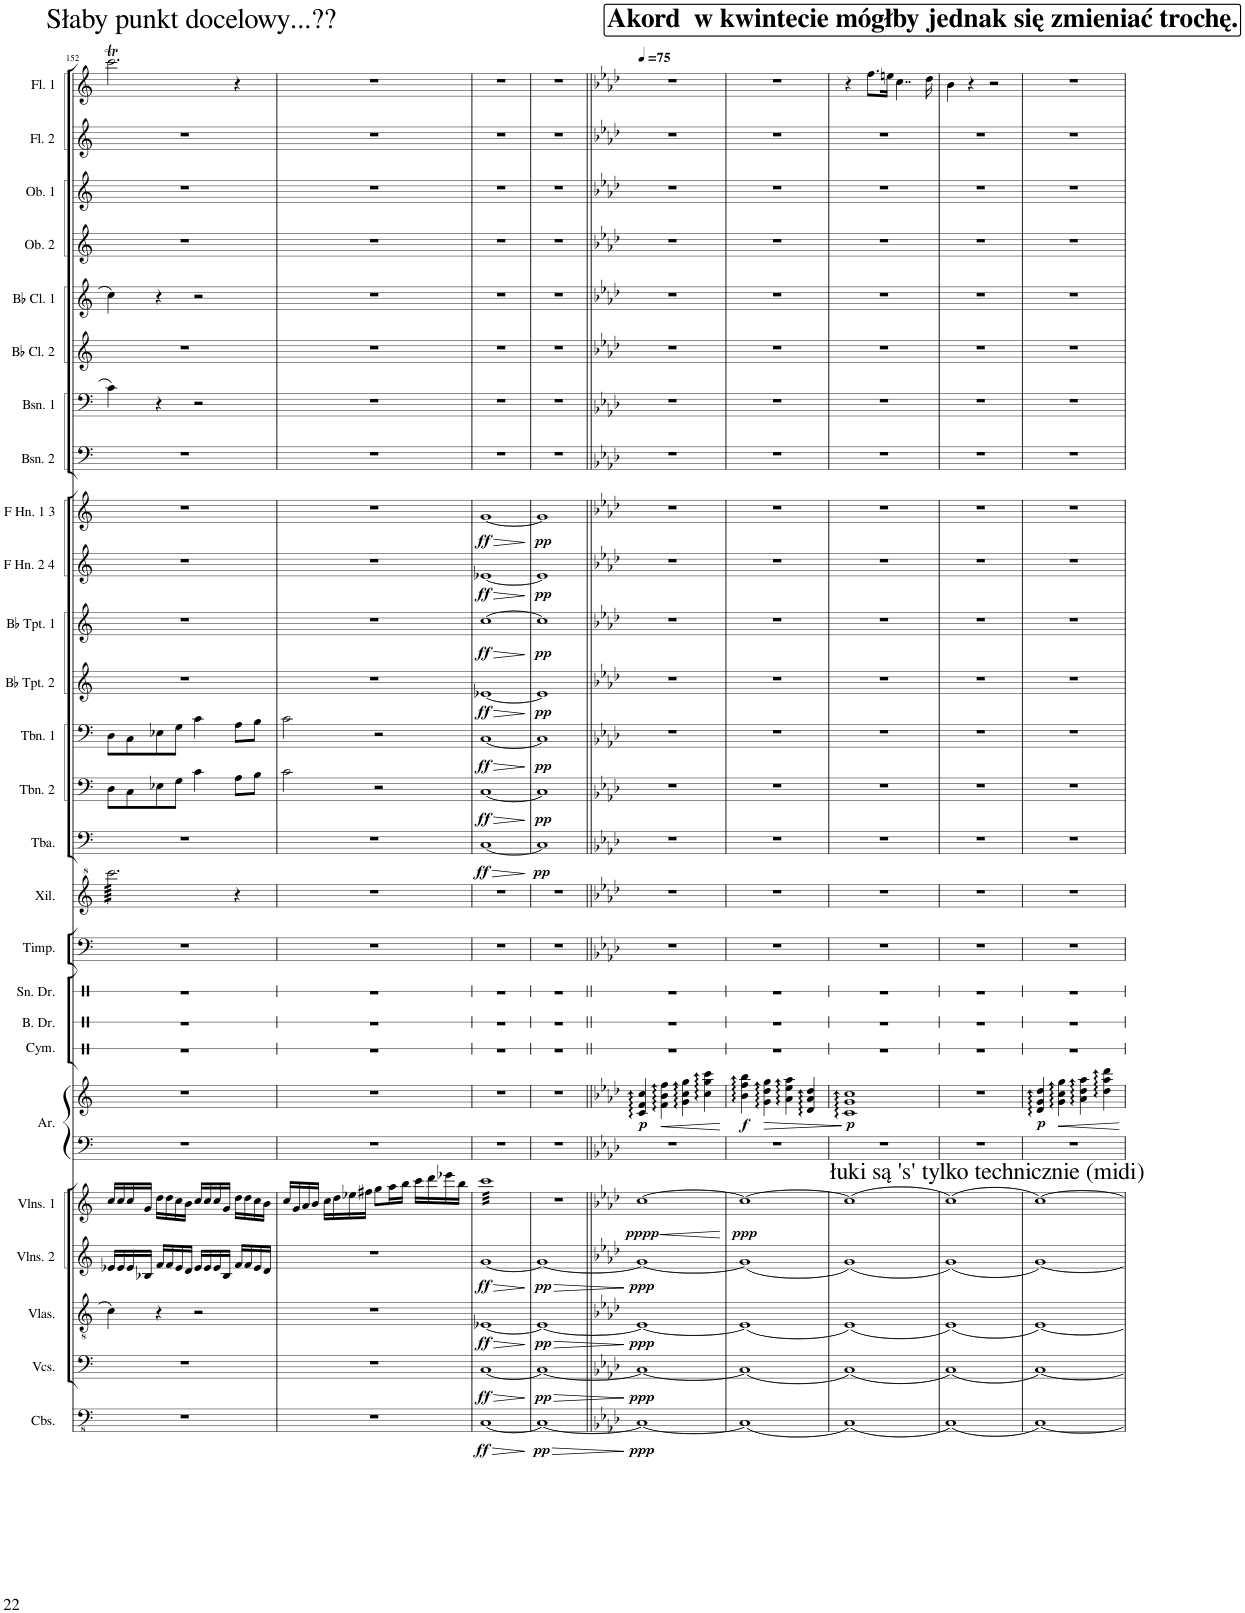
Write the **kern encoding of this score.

**kern	**dynam	**kern	**dynam	**kern	**dynam	**kern	**dynam	**kern	**dynam	**kern	**kern	**dynam	**kern	**kern	**kern	**kern	**kern	**kern	**dynam	**kern	**dynam	**kern	**dynam	**kern	**dynam	**kern	**dynam	**kern	**dynam	**kern	**dynam	**kern	**kern	**kern	**kern	**kern	**kern	**kern	**kern
*part26	*part26	*part25	*part25	*part24	*part24	*part23	*part23	*part22	*part22	*part21	*part21	*part21	*part20	*part19	*part18	*part17	*part16	*part15	*part15	*part14	*part14	*part13	*part13	*part12	*part12	*part11	*part11	*part10	*part10	*part9	*part9	*part8	*part7	*part6	*part5	*part4	*part3	*part2	*part1
*staff27	*staff27	*staff26	*staff26	*staff25	*staff25	*staff24	*staff24	*staff23	*staff23	*staff22	*staff21	*staff21/22	*staff20	*staff19	*staff18	*staff17	*staff16	*staff15	*staff15	*staff14	*staff14	*staff13	*staff13	*staff12	*staff12	*staff11	*staff11	*staff10	*staff10	*staff9	*staff9	*staff8	*staff7	*staff6	*staff5	*staff4	*staff3	*staff2	*staff1
*I"Contrabasses	*	*I"Violoncellos	*	*I"Violas	*	*I"Violins 2	*	*I"Violins 1	*	*I"Arpa	*	*	*I"Cymbal	*I"Bass Drum	*I"Snare Drum	*I"Timpani	*I"Xilofono	*I"Tuba	*	*I"Trombone 2	*	*I"Trombone 1	*	*I"Bb Trumpet 2	*	*I"Bb Trumpet 1	*	*I"F Horn 2 &amp; 4	*	*I"F Horn 1 &amp; 3	*	*I"Bassoon 2	*I"Bassoon 1	*I"Bb Clarinet 2	*I"Bb Clarinet 1	*I"Oboe 2	*I"Oboe 1	*I"Flute 2	*I"Flute 1
*I'Cbs.	*	*I'Vcs.	*	*I'Vlas.	*	*I'Vlns. 2	*	*I'Vlns. 1	*	*I'Ar.	*	*	*I'Cym.	*I'B. Dr.	*I'Sn. Dr.	*I'Timp.	*I'Xil.	*I'Tba.	*	*I'Tbn. 2	*	*I'Tbn. 1	*	*I'Bb Tpt. 2	*	*I'Bb Tpt. 1	*	*I'F Hn. 2 4	*	*I'F Hn. 1 3	*	*I'Bsn. 2	*I'Bsn. 1	*I'Bb Cl. 2	*I'Bb Cl. 1	*I'Ob. 2	*I'Ob. 1	*I'Fl. 2	*I'Fl. 1
!!LO:PB:g=z
*clefFv4	*	*clefF4	*	*clefGv2	*	*clefG2	*	*clefG2	*	*clefF4	*clefG2	*	*clefX	*clefX	*clefX	*clefF4	*clefG^2	*clefF4	*	*clefF4	*	*clefF4	*	*clefG2	*	*clefG2	*	*clefG2	*	*clefG2	*	*clefF4	*clefF4	*clefG2	*clefG2	*clefG2	*clefG2	*clefG2	*clefG2
*	*	*	*	*	*	*	*	*	*	*	*	*	*	*	*	*	*	*	*	*	*	*	*	*ITrd1c2	*	*ITrd1c2	*	*ITrd4c7	*	*ITrd4c7	*	*	*	*ITrd1c2	*ITrd1c2	*	*	*	*
*k[]	*	*k[]	*	*k[]	*	*k[]	*	*k[]	*	*k[]	*k[]	*	*k[]	*k[]	*k[]	*k[]	*k[]	*k[]	*	*k[]	*	*k[]	*	*k[]	*	*k[]	*	*k[]	*	*k[]	*	*k[]	*k[]	*k[]	*k[]	*k[]	*k[]	*k[]	*k[]
*M4/4	*	*M4/4	*	*M4/4	*	*M4/4	*	*M4/4	*	*M4/4	*M4/4	*	*M4/4	*M4/4	*M4/4	*M4/4	*M4/4	*M4/4	*	*M4/4	*	*M4/4	*	*M4/4	*	*M4/4	*	*M4/4	*	*M4/4	*	*M4/4	*M4/4	*M4/4	*M4/4	*M4/4	*M4/4	*M4/4	*M4/4
=152	=152	=152	=152	=152	=152	=152	=152	=152	=152	=152	=152	=152	=152	=152	=152	=152	=152	=152	=152	=152	=152	=152	=152	=152	=152	=152	=152	=152	=152	=152	=152	=152	=152	=152	=152	=152	=152	=152	=152
!	!	!	!	!	!	!	!	!	!	!	!	!	!	!	!	!	!	!	!	!	!	!	!	!	!	!	!	!	!	!	!	!	!	!	!	!	!	!	!LO:TX:a:t=Słaby punkt docelowy...??
*	*	*	*	*	*	*	*	*	*	*	*	*	*	*	*	*	*tremolo	*	*	*	*	*	*	*	*	*	*	*	*	*	*	*	*	*	*	*	*	*	*
1r	.	1r	.	4c\	.	16e-X/LL	.	16cc/LL	.	1r	1r	.	1r	1r	1r	1r	64cccc\LLLL	1r	.	8D\L	.	8D\L	.	1r	.	1r	.	1r	.	1r	.	1r	4c\	1r	4cc\	1r	1r	1r	2.cccT\
.	.	.	.	.	.	.	.	.	.	.	.	.	.	.	.	.	64cccc\	.	.	.	.	.	.	.	.	.	.	.	.	.	.	.	.	.	.	.	.	.	.
.	.	.	.	.	.	.	.	.	.	.	.	.	.	.	.	.	64cccc\	.	.	.	.	.	.	.	.	.	.	.	.	.	.	.	.	.	.	.	.	.	.
.	.	.	.	.	.	.	.	.	.	.	.	.	.	.	.	.	64cccc\	.	.	.	.	.	.	.	.	.	.	.	.	.	.	.	.	.	.	.	.	.	.
.	.	.	.	.	.	16e-/	.	16cc/	.	.	.	.	.	.	.	.	64cccc\	.	.	.	.	.	.	.	.	.	.	.	.	.	.	.	.	.	.	.	.	.	.
.	.	.	.	.	.	.	.	.	.	.	.	.	.	.	.	.	64cccc\	.	.	.	.	.	.	.	.	.	.	.	.	.	.	.	.	.	.	.	.	.	.
.	.	.	.	.	.	.	.	.	.	.	.	.	.	.	.	.	64cccc\	.	.	.	.	.	.	.	.	.	.	.	.	.	.	.	.	.	.	.	.	.	.
.	.	.	.	.	.	.	.	.	.	.	.	.	.	.	.	.	64cccc\	.	.	.	.	.	.	.	.	.	.	.	.	.	.	.	.	.	.	.	.	.	.
.	.	.	.	.	.	16e-/	.	16cc/	.	.	.	.	.	.	.	.	64cccc\	.	.	8C\	.	8C\	.	.	.	.	.	.	.	.	.	.	.	.	.	.	.	.	.
.	.	.	.	.	.	.	.	.	.	.	.	.	.	.	.	.	64cccc\	.	.	.	.	.	.	.	.	.	.	.	.	.	.	.	.	.	.	.	.	.	.
.	.	.	.	.	.	.	.	.	.	.	.	.	.	.	.	.	64cccc\	.	.	.	.	.	.	.	.	.	.	.	.	.	.	.	.	.	.	.	.	.	.
.	.	.	.	.	.	.	.	.	.	.	.	.	.	.	.	.	64cccc\	.	.	.	.	.	.	.	.	.	.	.	.	.	.	.	.	.	.	.	.	.	.
.	.	.	.	.	.	16B-X/JJ	.	16g/JJ	.	.	.	.	.	.	.	.	64cccc\	.	.	.	.	.	.	.	.	.	.	.	.	.	.	.	.	.	.	.	.	.	.
.	.	.	.	.	.	.	.	.	.	.	.	.	.	.	.	.	64cccc\	.	.	.	.	.	.	.	.	.	.	.	.	.	.	.	.	.	.	.	.	.	.
.	.	.	.	.	.	.	.	.	.	.	.	.	.	.	.	.	64cccc\	.	.	.	.	.	.	.	.	.	.	.	.	.	.	.	.	.	.	.	.	.	.
.	.	.	.	.	.	.	.	.	.	.	.	.	.	.	.	.	64cccc\	.	.	.	.	.	.	.	.	.	.	.	.	.	.	.	.	.	.	.	.	.	.
.	.	.	.	4r	.	16f/LL	.	16dd\LL	.	.	.	.	.	.	.	.	64cccc\	.	.	8E-X\	.	8E-X\	.	.	.	.	.	.	.	.	.	.	4r	.	4r	.	.	.	.
.	.	.	.	.	.	.	.	.	.	.	.	.	.	.	.	.	64cccc\	.	.	.	.	.	.	.	.	.	.	.	.	.	.	.	.	.	.	.	.	.	.
.	.	.	.	.	.	.	.	.	.	.	.	.	.	.	.	.	64cccc\	.	.	.	.	.	.	.	.	.	.	.	.	.	.	.	.	.	.	.	.	.	.
.	.	.	.	.	.	.	.	.	.	.	.	.	.	.	.	.	64cccc\	.	.	.	.	.	.	.	.	.	.	.	.	.	.	.	.	.	.	.	.	.	.
.	.	.	.	.	.	16f/	.	16dd\	.	.	.	.	.	.	.	.	64cccc\	.	.	.	.	.	.	.	.	.	.	.	.	.	.	.	.	.	.	.	.	.	.
.	.	.	.	.	.	.	.	.	.	.	.	.	.	.	.	.	64cccc\	.	.	.	.	.	.	.	.	.	.	.	.	.	.	.	.	.	.	.	.	.	.
.	.	.	.	.	.	.	.	.	.	.	.	.	.	.	.	.	64cccc\	.	.	.	.	.	.	.	.	.	.	.	.	.	.	.	.	.	.	.	.	.	.
.	.	.	.	.	.	.	.	.	.	.	.	.	.	.	.	.	64cccc\	.	.	.	.	.	.	.	.	.	.	.	.	.	.	.	.	.	.	.	.	.	.
.	.	.	.	.	.	16e-/	.	16cc\	.	.	.	.	.	.	.	.	64cccc\	.	.	8G\J	.	8G\J	.	.	.	.	.	.	.	.	.	.	.	.	.	.	.	.	.
.	.	.	.	.	.	.	.	.	.	.	.	.	.	.	.	.	64cccc\	.	.	.	.	.	.	.	.	.	.	.	.	.	.	.	.	.	.	.	.	.	.
.	.	.	.	.	.	.	.	.	.	.	.	.	.	.	.	.	64cccc\	.	.	.	.	.	.	.	.	.	.	.	.	.	.	.	.	.	.	.	.	.	.
.	.	.	.	.	.	.	.	.	.	.	.	.	.	.	.	.	64cccc\	.	.	.	.	.	.	.	.	.	.	.	.	.	.	.	.	.	.	.	.	.	.
.	.	.	.	.	.	16d/JJ	.	16b\JJ	.	.	.	.	.	.	.	.	64cccc\	.	.	.	.	.	.	.	.	.	.	.	.	.	.	.	.	.	.	.	.	.	.
.	.	.	.	.	.	.	.	.	.	.	.	.	.	.	.	.	64cccc\	.	.	.	.	.	.	.	.	.	.	.	.	.	.	.	.	.	.	.	.	.	.
.	.	.	.	.	.	.	.	.	.	.	.	.	.	.	.	.	64cccc\	.	.	.	.	.	.	.	.	.	.	.	.	.	.	.	.	.	.	.	.	.	.
.	.	.	.	.	.	.	.	.	.	.	.	.	.	.	.	.	64cccc\	.	.	.	.	.	.	.	.	.	.	.	.	.	.	.	.	.	.	.	.	.	.
.	.	.	.	2r	.	16e-/LL	.	16cc/LL	.	.	.	.	.	.	.	.	64cccc\	.	.	4c\	.	4c\	.	.	.	.	.	.	.	.	.	.	2r	.	2r	.	.	.	.
.	.	.	.	.	.	.	.	.	.	.	.	.	.	.	.	.	64cccc\	.	.	.	.	.	.	.	.	.	.	.	.	.	.	.	.	.	.	.	.	.	.
.	.	.	.	.	.	.	.	.	.	.	.	.	.	.	.	.	64cccc\	.	.	.	.	.	.	.	.	.	.	.	.	.	.	.	.	.	.	.	.	.	.
.	.	.	.	.	.	.	.	.	.	.	.	.	.	.	.	.	64cccc\	.	.	.	.	.	.	.	.	.	.	.	.	.	.	.	.	.	.	.	.	.	.
.	.	.	.	.	.	16e-/	.	16cc/	.	.	.	.	.	.	.	.	64cccc\	.	.	.	.	.	.	.	.	.	.	.	.	.	.	.	.	.	.	.	.	.	.
.	.	.	.	.	.	.	.	.	.	.	.	.	.	.	.	.	64cccc\	.	.	.	.	.	.	.	.	.	.	.	.	.	.	.	.	.	.	.	.	.	.
.	.	.	.	.	.	.	.	.	.	.	.	.	.	.	.	.	64cccc\	.	.	.	.	.	.	.	.	.	.	.	.	.	.	.	.	.	.	.	.	.	.
.	.	.	.	.	.	.	.	.	.	.	.	.	.	.	.	.	64cccc\	.	.	.	.	.	.	.	.	.	.	.	.	.	.	.	.	.	.	.	.	.	.
.	.	.	.	.	.	16e-/	.	16cc/	.	.	.	.	.	.	.	.	64cccc\	.	.	.	.	.	.	.	.	.	.	.	.	.	.	.	.	.	.	.	.	.	.
.	.	.	.	.	.	.	.	.	.	.	.	.	.	.	.	.	64cccc\	.	.	.	.	.	.	.	.	.	.	.	.	.	.	.	.	.	.	.	.	.	.
.	.	.	.	.	.	.	.	.	.	.	.	.	.	.	.	.	64cccc\	.	.	.	.	.	.	.	.	.	.	.	.	.	.	.	.	.	.	.	.	.	.
.	.	.	.	.	.	.	.	.	.	.	.	.	.	.	.	.	64cccc\	.	.	.	.	.	.	.	.	.	.	.	.	.	.	.	.	.	.	.	.	.	.
.	.	.	.	.	.	16B-/JJ	.	16g/JJ	.	.	.	.	.	.	.	.	64cccc\	.	.	.	.	.	.	.	.	.	.	.	.	.	.	.	.	.	.	.	.	.	.
.	.	.	.	.	.	.	.	.	.	.	.	.	.	.	.	.	64cccc\	.	.	.	.	.	.	.	.	.	.	.	.	.	.	.	.	.	.	.	.	.	.
.	.	.	.	.	.	.	.	.	.	.	.	.	.	.	.	.	64cccc\	.	.	.	.	.	.	.	.	.	.	.	.	.	.	.	.	.	.	.	.	.	.
.	.	.	.	.	.	.	.	.	.	.	.	.	.	.	.	.	64cccc\JJJJ	.	.	.	.	.	.	.	.	.	.	.	.	.	.	.	.	.	.	.	.	.	.
*	*	*	*	*	*	*	*	*	*	*	*	*	*	*	*	*	*Xtremolo	*	*	*	*	*	*	*	*	*	*	*	*	*	*	*	*	*	*	*	*	*	*
.	.	.	.	.	.	16f/LL	.	16dd\LL	.	.	.	.	.	.	.	.	4r	.	.	8A\L	.	8A\L	.	.	.	.	.	.	.	.	.	.	.	.	.	.	.	.	4r
.	.	.	.	.	.	16f/	.	16dd\	.	.	.	.	.	.	.	.	.	.	.	.	.	.	.	.	.	.	.	.	.	.	.	.	.	.	.	.	.	.	.
.	.	.	.	.	.	16e-/	.	16cc\	.	.	.	.	.	.	.	.	.	.	.	8B\J	.	8B\J	.	.	.	.	.	.	.	.	.	.	.	.	.	.	.	.	.
.	.	.	.	.	.	16d/JJ	.	16b\JJ	.	.	.	.	.	.	.	.	.	.	.	.	.	.	.	.	.	.	.	.	.	.	.	.	.	.	.	.	.	.	.
=153	=153	=153	=153	=153	=153	=153	=153	=153	=153	=153	=153	=153	=153	=153	=153	=153	=153	=153	=153	=153	=153	=153	=153	=153	=153	=153	=153	=153	=153	=153	=153	=153	=153	=153	=153	=153	=153	=153	=153
1r	.	1r	.	1r	.	1r	.	16cc/LL	.	1r	1r	.	1r	1r	1r	1r	1r	1r	.	2c\	.	2c\	.	1r	.	1r	.	1r	.	1r	.	1r	1r	1r	1r	1r	1r	1r	1r
.	.	.	.	.	.	.	.	16g/	.	.	.	.	.	.	.	.	.	.	.	.	.	.	.	.	.	.	.	.	.	.	.	.	.	.	.	.	.	.	.
.	.	.	.	.	.	.	.	16a/	.	.	.	.	.	.	.	.	.	.	.	.	.	.	.	.	.	.	.	.	.	.	.	.	.	.	.	.	.	.	.
.	.	.	.	.	.	.	.	16b/JJ	.	.	.	.	.	.	.	.	.	.	.	.	.	.	.	.	.	.	.	.	.	.	.	.	.	.	.	.	.	.	.
.	.	.	.	.	.	.	.	16cc\LL	.	.	.	.	.	.	.	.	.	.	.	.	.	.	.	.	.	.	.	.	.	.	.	.	.	.	.	.	.	.	.
.	.	.	.	.	.	.	.	16dd\	.	.	.	.	.	.	.	.	.	.	.	.	.	.	.	.	.	.	.	.	.	.	.	.	.	.	.	.	.	.	.
.	.	.	.	.	.	.	.	16ee-X\	.	.	.	.	.	.	.	.	.	.	.	.	.	.	.	.	.	.	.	.	.	.	.	.	.	.	.	.	.	.	.
.	.	.	.	.	.	.	.	16ff#X\JJ	.	.	.	.	.	.	.	.	.	.	.	.	.	.	.	.	.	.	.	.	.	.	.	.	.	.	.	.	.	.	.
.	.	.	.	.	.	.	.	8gg\L	.	.	.	.	.	.	.	.	.	.	.	2r	.	2r	.	.	.	.	.	.	.	.	.	.	.	.	.	.	.	.	.
.	.	.	.	.	.	.	.	16aa\L	.	.	.	.	.	.	.	.	.	.	.	.	.	.	.	.	.	.	.	.	.	.	.	.	.	.	.	.	.	.	.
.	.	.	.	.	.	.	.	16bb\JJ	.	.	.	.	.	.	.	.	.	.	.	.	.	.	.	.	.	.	.	.	.	.	.	.	.	.	.	.	.	.	.
.	.	.	.	.	.	.	.	16ccc\LL	.	.	.	.	.	.	.	.	.	.	.	.	.	.	.	.	.	.	.	.	.	.	.	.	.	.	.	.	.	.	.
.	.	.	.	.	.	.	.	16ddd\	.	.	.	.	.	.	.	.	.	.	.	.	.	.	.	.	.	.	.	.	.	.	.	.	.	.	.	.	.	.	.
.	.	.	.	.	.	.	.	16eee-X\	.	.	.	.	.	.	.	.	.	.	.	.	.	.	.	.	.	.	.	.	.	.	.	.	.	.	.	.	.	.	.
.	.	.	.	.	.	.	.	16bb\JJ	.	.	.	.	.	.	.	.	.	.	.	.	.	.	.	.	.	.	.	.	.	.	.	.	.	.	.	.	.	.	.
=154	=154	=154	=154	=154	=154	=154	=154	=154	=154	=154	=154	=154	=154	=154	=154	=154	=154	=154	=154	=154	=154	=154	=154	=154	=154	=154	=154	=154	=154	=154	=154	=154	=154	=154	=154	=154	=154	=154	=154
!	!LO:HP:b	!	!LO:HP:b	!	!LO:HP:b	!	!LO:HP:b	!	!	!	!	!	!	!	!	!	!	!	!LO:HP:b	!	!LO:HP:b	!	!LO:HP:b	!	!LO:HP:b	!	!LO:HP:b	!	!LO:HP:b	!	!LO:HP:b	!	!	!	!	!	!	!	!
!	!LO:DY:n=1:b	!	!LO:DY:n=1:b	!	!LO:DY:n=1:b	!	!LO:DY:n=1:b	!	!	!	!	!	!	!	!	!	!	!	!LO:DY:n=1:b	!	!LO:DY:n=1:b	!	!LO:DY:n=1:b	!	!LO:DY:n=1:b	!	!LO:DY:n=1:b	!	!LO:DY:n=1:b	!	!LO:DY:n=1:b	!	!	!	!	!	!	!	!
*	*	*	*	*	*	*	*	*tremolo	*	*	*	*	*	*	*	*	*	*	*	*	*	*	*	*	*	*	*	*	*	*	*	*	*	*	*	*	*	*	*
[1CC	> ff	[1C	> ff	[1E-X	> ff	[1g	> ff	32cccLLL	.	1r	1r	.	1r	1r	1r	1r	1r	[1C	> ff	[1C	> ff	[1C	> ff	[1e-X	> ff	[1cc	> ff	[1e-X	> ff	[1g	> ff	1r	1r	1r	1r	1r	1r	1r	1r
.	.	.	.	.	.	.	.	32ccc	.	.	.	.	.	.	.	.	.	.	.	.	.	.	.	.	.	.	.	.	.	.	.	.	.	.	.	.	.	.	.
.	.	.	.	.	.	.	.	32ccc	.	.	.	.	.	.	.	.	.	.	.	.	.	.	.	.	.	.	.	.	.	.	.	.	.	.	.	.	.	.	.
.	.	.	.	.	.	.	.	32ccc	.	.	.	.	.	.	.	.	.	.	.	.	.	.	.	.	.	.	.	.	.	.	.	.	.	.	.	.	.	.	.
.	.	.	.	.	.	.	.	32ccc	.	.	.	.	.	.	.	.	.	.	.	.	.	.	.	.	.	.	.	.	.	.	.	.	.	.	.	.	.	.	.
.	.	.	.	.	.	.	.	32ccc	.	.	.	.	.	.	.	.	.	.	.	.	.	.	.	.	.	.	.	.	.	.	.	.	.	.	.	.	.	.	.
.	.	.	.	.	.	.	.	32ccc	.	.	.	.	.	.	.	.	.	.	.	.	.	.	.	.	.	.	.	.	.	.	.	.	.	.	.	.	.	.	.
.	.	.	.	.	.	.	.	32ccc	.	.	.	.	.	.	.	.	.	.	.	.	.	.	.	.	.	.	.	.	.	.	.	.	.	.	.	.	.	.	.
.	.	.	.	.	.	.	.	32ccc	.	.	.	.	.	.	.	.	.	.	.	.	.	.	.	.	.	.	.	.	.	.	.	.	.	.	.	.	.	.	.
.	.	.	.	.	.	.	.	32ccc	.	.	.	.	.	.	.	.	.	.	.	.	.	.	.	.	.	.	.	.	.	.	.	.	.	.	.	.	.	.	.
.	.	.	.	.	.	.	.	32ccc	.	.	.	.	.	.	.	.	.	.	.	.	.	.	.	.	.	.	.	.	.	.	.	.	.	.	.	.	.	.	.
.	.	.	.	.	.	.	.	32ccc	.	.	.	.	.	.	.	.	.	.	.	.	.	.	.	.	.	.	.	.	.	.	.	.	.	.	.	.	.	.	.
.	.	.	.	.	.	.	.	32ccc	.	.	.	.	.	.	.	.	.	.	.	.	.	.	.	.	.	.	.	.	.	.	.	.	.	.	.	.	.	.	.
.	.	.	.	.	.	.	.	32ccc	.	.	.	.	.	.	.	.	.	.	.	.	.	.	.	.	.	.	.	.	.	.	.	.	.	.	.	.	.	.	.
.	.	.	.	.	.	.	.	32ccc	.	.	.	.	.	.	.	.	.	.	.	.	.	.	.	.	.	.	.	.	.	.	.	.	.	.	.	.	.	.	.
.	.	.	.	.	.	.	.	32ccc	.	.	.	.	.	.	.	.	.	.	.	.	.	.	.	.	.	.	.	.	.	.	.	.	.	.	.	.	.	.	.
.	.	.	.	.	.	.	.	32ccc	.	.	.	.	.	.	.	.	.	.	.	.	.	.	.	.	.	.	.	.	.	.	.	.	.	.	.	.	.	.	.
.	.	.	.	.	.	.	.	32ccc	.	.	.	.	.	.	.	.	.	.	.	.	.	.	.	.	.	.	.	.	.	.	.	.	.	.	.	.	.	.	.
.	.	.	.	.	.	.	.	32ccc	.	.	.	.	.	.	.	.	.	.	.	.	.	.	.	.	.	.	.	.	.	.	.	.	.	.	.	.	.	.	.
.	.	.	.	.	.	.	.	32ccc	.	.	.	.	.	.	.	.	.	.	.	.	.	.	.	.	.	.	.	.	.	.	.	.	.	.	.	.	.	.	.
.	.	.	.	.	.	.	.	32ccc	.	.	.	.	.	.	.	.	.	.	.	.	.	.	.	.	.	.	.	.	.	.	.	.	.	.	.	.	.	.	.
.	.	.	.	.	.	.	.	32ccc	.	.	.	.	.	.	.	.	.	.	.	.	.	.	.	.	.	.	.	.	.	.	.	.	.	.	.	.	.	.	.
.	.	.	.	.	.	.	.	32ccc	.	.	.	.	.	.	.	.	.	.	.	.	.	.	.	.	.	.	.	.	.	.	.	.	.	.	.	.	.	.	.
.	.	.	.	.	.	.	.	32ccc	.	.	.	.	.	.	.	.	.	.	.	.	.	.	.	.	.	.	.	.	.	.	.	.	.	.	.	.	.	.	.
.	.	.	.	.	.	.	.	32ccc	.	.	.	.	.	.	.	.	.	.	.	.	.	.	.	.	.	.	.	.	.	.	.	.	.	.	.	.	.	.	.
.	.	.	.	.	.	.	.	32ccc	.	.	.	.	.	.	.	.	.	.	.	.	.	.	.	.	.	.	.	.	.	.	.	.	.	.	.	.	.	.	.
.	.	.	.	.	.	.	.	32ccc	.	.	.	.	.	.	.	.	.	.	.	.	.	.	.	.	.	.	.	.	.	.	.	.	.	.	.	.	.	.	.
.	.	.	.	.	.	.	.	32ccc	.	.	.	.	.	.	.	.	.	.	.	.	.	.	.	.	.	.	.	.	.	.	.	.	.	.	.	.	.	.	.
.	.	.	.	.	.	.	.	32ccc	.	.	.	.	.	.	.	.	.	.	.	.	.	.	.	.	.	.	.	.	.	.	.	.	.	.	.	.	.	.	.
.	.	.	.	.	.	.	.	32ccc	.	.	.	.	.	.	.	.	.	.	.	.	.	.	.	.	.	.	.	.	.	.	.	.	.	.	.	.	.	.	.
.	.	.	.	.	.	.	.	32ccc	.	.	.	.	.	.	.	.	.	.	.	.	.	.	.	.	.	.	.	.	.	.	.	.	.	.	.	.	.	.	.
.	.	.	.	.	.	.	.	32cccJJJ	.	.	.	.	.	.	.	.	.	.	.	.	.	.	.	.	.	.	.	.	.	.	.	.	.	.	.	.	.	.	.
*	*	*	*	*	*	*	*	*Xtremolo	*	*	*	*	*	*	*	*	*	*	*	*	*	*	*	*	*	*	*	*	*	*	*	*	*	*	*	*	*	*	*
.	]	.	]	.	]	.	]	.	.	.	.	.	.	.	.	.	.	.	]	.	]	.	]	.	]	.	]	.	]	.	]	.	.	.	.	.	.	.	.
=155	=155	=155	=155	=155	=155	=155	=155	=155	=155	=155	=155	=155	=155	=155	=155	=155	=155	=155	=155	=155	=155	=155	=155	=155	=155	=155	=155	=155	=155	=155	=155	=155	=155	=155	=155	=155	=155	=155	=155
!	!LO:HP:b	!	!LO:HP:b	!	!LO:HP:b	!	!LO:HP:b	!	!	!	!	!	!	!	!	!	!	!	!	!	!	!	!	!	!	!	!	!	!	!	!	!	!	!	!	!	!	!	!
!	!LO:DY:n=1:b	!	!LO:DY:n=1:b	!	!LO:DY:n=1:b	!	!LO:DY:n=1:b	!	!	!	!	!	!	!	!	!	!	!	!LO:DY:b	!	!LO:DY:b	!	!LO:DY:b	!	!LO:DY:b	!	!LO:DY:b	!	!LO:DY:b	!	!LO:DY:b	!	!	!	!	!	!	!	!
1CC_	> pp	1C_	> pp	1E-_	> pp	1g_	> pp	1r	.	1r	1r	.	1r	1r	1r	1r	1r	1C]	pp	1C]	pp	1C]	pp	1e-]	pp	1cc]	pp	1e-]	pp	1g]	pp	1r	1r	1r	1r	1r	1r	1r	1r
.	]	.	]	.	]	.	]	.	.	.	.	.	.	.	.	.	.	.	.	.	.	.	.	.	.	.	.	.	.	.	.	.	.	.	.	.	.	.	.
=156||	=156||	=156||	=156||	=156||	=156||	=156||	=156||	=156||	=156||	=156||	=156||	=156||	=156||	=156||	=156||	=156||	=156||	=156||	=156||	=156||	=156||	=156||	=156||	=156||	=156||	=156||	=156||	=156||	=156||	=156||	=156||	=156||	=156||	=156||	=156||	=156||	=156||	=156||	=156||
!!LO:REH:place=s1:a:B:cj:fs=24:t=Akord  w kwintecie mógłby jednak się zmieniać trochę.
*k[b-e-a-d-]	*	*k[b-e-a-d-]	*	*k[b-e-a-d-]	*	*k[b-e-a-d-]	*	*k[b-e-a-d-]	*	*k[b-e-a-d-]	*k[b-e-a-d-]	*	*	*	*	*k[b-e-a-d-]	*k[b-e-a-d-]	*k[b-e-a-d-]	*	*k[b-e-a-d-]	*	*k[b-e-a-d-]	*	*k[b-e-a-d-]	*	*k[b-e-a-d-]	*	*k[b-e-a-d-]	*	*k[b-e-a-d-]	*	*k[b-e-a-d-]	*k[b-e-a-d-]	*k[b-e-a-d-]	*k[b-e-a-d-]	*k[b-e-a-d-]	*k[b-e-a-d-]	*k[b-e-a-d-]	*k[b-e-a-d-]
*	*	*	*	*	*	*	*	*	*	*	*	*	*	*	*	*	*	*	*	*	*	*	*	*	*	*	*	*	*	*	*	*	*	*	*	*	*	*	*MM75
!	!LO:DY:b	!	!LO:DY:b	!	!LO:DY:b	!	!LO:DY:b	!	!LO:HP:b	!	!	!	!	!	!	!	!	!	!	!	!	!	!	!	!	!	!	!	!	!	!	!	!	!	!	!	!	!	!
!	!	!	!	!	!	!	!	!	!LO:DY:n=1:b	!	!	!LO:DY:b	!	!	!	!	!	!	!	!	!	!	!	!	!	!	!	!	!	!	!	!	!	!	!	!	!	!	!
1CC_	ppp	1C_	ppp	1E-_	ppp	1g_	ppp	[1cc	< pppp	1r	4c/ 4f/ 4cc/	p	1r	1r	1r	1r	1r	1r	.	1r	.	1r	.	1r	.	1r	.	1r	.	1r	.	1r	1r	1r	1r	1r	1r	1r	1r
!	!	!	!	!	!	!	!	!	!	!	!	!LO:HP:b	!	!	!	!	!	!	!	!	!	!	!	!	!	!	!	!	!	!	!	!	!	!	!	!	!	!	!
.	.	.	.	.	.	.	.	.	.	.	4f\ 4b-\ 4ff\	<	.	.	.	.	.	.	.	.	.	.	.	.	.	.	.	.	.	.	.	.	.	.	.	.	.	.	.
.	.	.	.	.	.	.	.	.	.	.	4g\ 4cc\ 4gg\	.	.	.	.	.	.	.	.	.	.	.	.	.	.	.	.	.	.	.	.	.	.	.	.	.	.	.	.
.	.	.	.	.	.	.	.	.	.	.	4cc\ 4gg\ 4ccc\	.	.	.	.	.	.	.	.	.	.	.	.	.	.	.	.	.	.	.	.	.	.	.	.	.	.	.	.
.	.	.	.	.	.	.	.	.	[	.	.	[	.	.	.	.	.	.	.	.	.	.	.	.	.	.	.	.	.	.	.	.	.	.	.	.	.	.	.
=157	=157	=157	=157	=157	=157	=157	=157	=157	=157	=157	=157	=157	=157	=157	=157	=157	=157	=157	=157	=157	=157	=157	=157	=157	=157	=157	=157	=157	=157	=157	=157	=157	=157	=157	=157	=157	=157	=157	=157
!	!	!	!	!	!	!	!	!	!LO:DY:b	!	!	!LO:DY:b	!	!	!	!	!	!	!	!	!	!	!	!	!	!	!	!	!	!	!	!	!	!	!	!	!	!	!
(1CC]	.	(1C]	.	(1E-]	.	(1g]	.	1cc_	ppp	1r	4b-\ 4ff\ 4bb-\	f	1r	1r	1r	1r	1r	1r	.	1r	.	1r	.	1r	.	1r	.	1r	.	1r	.	1r	1r	1r	1r	1r	1r	1r	1r
!	!	!	!	!	!	!	!	!	!	!	!	!LO:HP:b	!	!	!	!	!	!	!	!	!	!	!	!	!	!	!	!	!	!	!	!	!	!	!	!	!	!	!
.	.	.	.	.	.	.	.	.	.	.	4g\ 4dd-\ 4gg\	>	.	.	.	.	.	.	.	.	.	.	.	.	.	.	.	.	.	.	.	.	.	.	.	.	.	.	.
.	.	.	.	.	.	.	.	.	.	.	4a-\ 4ee-\ 4aa-\	.	.	.	.	.	.	.	.	.	.	.	.	.	.	.	.	.	.	.	.	.	.	.	.	.	.	.	.
.	.	.	.	.	.	.	.	.	.	.	4d-/ 4a-/ 4dd-/	.	.	.	.	.	.	.	.	.	.	.	.	.	.	.	.	.	.	.	.	.	.	.	.	.	.	.	.
.	.	.	.	.	.	.	.	.	.	.	.	]	.	.	.	.	.	.	.	.	.	.	.	.	.	.	.	.	.	.	.	.	.	.	.	.	.	.	.
=158	=158	=158	=158	=158	=158	=158	=158	=158	=158	=158	=158	=158	=158	=158	=158	=158	=158	=158	=158	=158	=158	=158	=158	=158	=158	=158	=158	=158	=158	=158	=158	=158	=158	=158	=158	=158	=158	=158	=158
!	!	!	!	!	!	!	!	!LO:TX:a:t=łuki są 's' tylko technicznie (midi)	!	!	!	!	!	!	!	!	!	!	!	!	!	!	!	!	!	!	!	!	!	!	!	!	!	!	!	!	!	!	!
!	!	!	!	!	!	!	!	!	!	!	!	!LO:DY:b	!	!	!	!	!	!	!	!	!	!	!	!	!	!	!	!	!	!	!	!	!	!	!	!	!	!	!
(1CC)	.	(1C)	.	(1E-)	.	(1g)	.	(1cc]	.	1r	1c 1g 1cc	p	1r	1r	1r	1r	1r	1r	.	1r	.	1r	.	1r	.	1r	.	1r	.	1r	.	1r	1r	1r	1r	1r	1r	1r	4r
.	.	.	.	.	.	.	.	.	.	.	.	.	.	.	.	.	.	.	.	.	.	.	.	.	.	.	.	.	.	.	.	.	.	.	.	.	.	.	8.ff\L
.	.	.	.	.	.	.	.	.	.	.	.	.	.	.	.	.	.	.	.	.	.	.	.	.	.	.	.	.	.	.	.	.	.	.	.	.	.	.	16een\Jk
.	.	.	.	.	.	.	.	.	.	.	.	.	.	.	.	.	.	.	.	.	.	.	.	.	.	.	.	.	.	.	.	.	.	.	.	.	.	.	4..cc\
.	.	.	.	.	.	.	.	.	.	.	.	.	.	.	.	.	.	.	.	.	.	.	.	.	.	.	.	.	.	.	.	.	.	.	.	.	.	.	16dd-\
=159	=159	=159	=159	=159	=159	=159	=159	=159	=159	=159	=159	=159	=159	=159	=159	=159	=159	=159	=159	=159	=159	=159	=159	=159	=159	=159	=159	=159	=159	=159	=159	=159	=159	=159	=159	=159	=159	=159	=159
(1CC)	.	(1C)	.	(1E-)	.	(1g)	.	(1cc)	.	1r	1r	.	1r	1r	1r	1r	1r	1r	.	1r	.	1r	.	1r	.	1r	.	1r	.	1r	.	1r	1r	1r	1r	1r	1r	1r	4b-\
.	.	.	.	.	.	.	.	.	.	.	.	.	.	.	.	.	.	.	.	.	.	.	.	.	.	.	.	.	.	.	.	.	.	.	.	.	.	.	4r
.	.	.	.	.	.	.	.	.	.	.	.	.	.	.	.	.	.	.	.	.	.	.	.	.	.	.	.	.	.	.	.	.	.	.	.	.	.	.	2r
=160	=160	=160	=160	=160	=160	=160	=160	=160	=160	=160	=160	=160	=160	=160	=160	=160	=160	=160	=160	=160	=160	=160	=160	=160	=160	=160	=160	=160	=160	=160	=160	=160	=160	=160	=160	=160	=160	=160	=160
!	!	!	!	!	!	!	!	!	!	!	!	!LO:DY:b	!	!	!	!	!	!	!	!	!	!	!	!	!	!	!	!	!	!	!	!	!	!	!	!	!	!	!
[1CC)	.	[1C)	.	[1E-)	.	[1g)	.	[1cc)	.	1r	4d-/ 4g/ 4dd-/	p	1r	1r	1r	1r	1r	1r	.	1r	.	1r	.	1r	.	1r	.	1r	.	1r	.	1r	1r	1r	1r	1r	1r	1r	1r
!	!	!	!	!	!	!	!	!	!	!	!	!LO:HP:b	!	!	!	!	!	!	!	!	!	!	!	!	!	!	!	!	!	!	!	!	!	!	!	!	!	!	!
.	.	.	.	.	.	.	.	.	.	.	4g\ 4cc\ 4gg\	<	.	.	.	.	.	.	.	.	.	.	.	.	.	.	.	.	.	.	.	.	.	.	.	.	.	.	.
.	.	.	.	.	.	.	.	.	.	.	4a-\ 4dd-\ 4aa-\	.	.	.	.	.	.	.	.	.	.	.	.	.	.	.	.	.	.	.	.	.	.	.	.	.	.	.	.
.	.	.	.	.	.	.	.	.	.	.	4dd-\ 4aa-\ 4ddd-\	.	.	.	.	.	.	.	.	.	.	.	.	.	.	.	.	.	.	.	.	.	.	.	.	.	.	.	.
.	.	.	.	.	.	.	.	.	.	.	.	[	.	.	.	.	.	.	.	.	.	.	.	.	.	.	.	.	.	.	.	.	.	.	.	.	.	.	.
=	=	=	=	=	=	=	=	=	=	=	=	=	=	=	=	=	=	=	=	=	=	=	=	=	=	=	=	=	=	=	=	=	=	=	=	=	=	=	=
*-	*-	*-	*-	*-	*-	*-	*-	*-	*-	*-	*-	*-	*-	*-	*-	*-	*-	*-	*-	*-	*-	*-	*-	*-	*-	*-	*-	*-	*-	*-	*-	*-	*-	*-	*-	*-	*-	*-	*-
